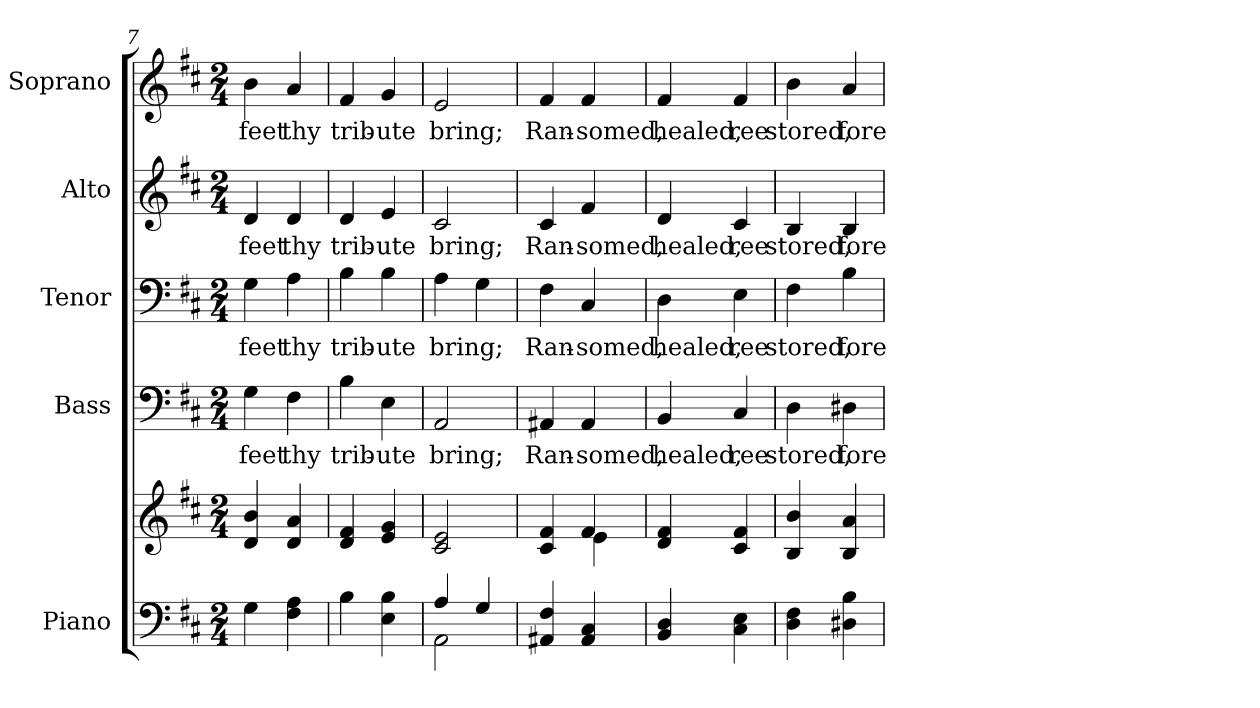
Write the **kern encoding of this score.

**kern	**kern	**kern	**text	**kern	**text	**kern	**text	**kern	**text
*part5	*part5	*part4	*part4	*part3	*part3	*part2	*part2	*part1	*part1
*staff6	*staff5	*staff4	*staff4	*staff3	*staff3	*staff2	*staff2	*staff1	*staff1
*I"Piano	*	*I"Bass	*	*I"Tenor	*	*I"Alto	*	*I"Soprano	*
*I'Pno.	*	*I'B.	*	*I'T.	*	*I'A.	*	*I'S.	*
*clefF4	*clefG2	*clefF4	*	*clefF4	*	*clefG2	*	*clefG2	*
*k[f#c#]	*k[f#c#]	*k[f#c#]	*	*k[f#c#]	*	*k[f#c#]	*	*k[f#c#]	*
*D:	*D:	*D:	*	*D:	*	*D:	*	*D:	*
*M2/4	*M2/4	*M2/4	*	*M2/4	*	*M2/4	*	*M2/4	*
=7	=7	=7	=7	=7	=7	=7	=7	=7	=7
!	!	!	!LO:LY:b:color=#000000	!	!	!	!	!	!
!	!	!	!	!	!LO:LY:b:color=#000000	!	!	!	!
!	!	!	!	!	!	!	!LO:LY:b:color=#000000	!	!
!	!	!	!	!	!	!	!	!	!LO:LY:b:color=#000000
4Gi\	4di/ 4bi	4Gi\	feet	4Gi\	feet	4di/	feet	4bi\	feet
!	!	!	!LO:LY:b:color=#000000	!	!	!	!	!	!
!	!	!	!	!	!LO:LY:b:color=#000000	!	!	!	!
!	!	!	!	!	!	!	!LO:LY:b:color=#000000	!	!
!	!	!	!	!	!	!	!	!	!LO:LY:b:color=#000000
4F#i\ 4Ai	4di/ 4ai	4F#i\	thy	4Ai\	thy	4di/	thy	4ai/	thy
=8	=8	=8	=8	=8	=8	=8	=8	=8	=8
!	!	!	!LO:LY:b:color=#000000	!	!	!	!	!	!
!	!	!	!	!	!LO:LY:b:color=#000000	!	!	!	!
!	!	!	!	!	!	!	!LO:LY:b:color=#000000	!	!
!	!	!	!	!	!	!	!	!	!LO:LY:b:color=#000000
4Bi\	4di/ 4f#i	4Bi\	trib-	4Bi\	trib-	4di/	trib-	4f#i/	trib-
!	!	!	!LO:LY:b:color=#000000	!	!	!	!	!	!
!	!	!	!	!	!LO:LY:b:color=#000000	!	!	!	!
!	!	!	!	!	!	!	!LO:LY:b:color=#000000	!	!
!	!	!	!	!	!	!	!	!	!LO:LY:b:color=#000000
4Ei\ 4Bi	4ei/ 4gi	4Ei\	-ute	4Bi\	-ute	4ei/	-ute	4gi/	-ute
!!LO:PB:g=z
=9	=9	=9	=9	=9	=9	=9	=9	=9	=9
*^	*	*	*	*	*	*	*	*	*
!	!	!	!	!LO:LY:b:color=#000000	!	!	!	!	!	!
!	!	!	!	!	!	!LO:LY:b:color=#000000	!	!	!	!
!	!	!	!	!	!	!	!	!LO:LY:b:color=#000000	!	!
!	!	!	!	!	!	!	!	!	!	!LO:LY:b:color=#000000
4Ai/	2AAi\	2c#i/ 2ei	2AAi/	bring;	4Ai\	bring;	2c#i/	bring;	2ei/	bring;
4Gi/	.	.	.	.	4Gi\	.	.	.	.	.
*v	*v	*	*	*	*	*	*	*	*	*
=10	=10	=10	=10	=10	=10	=10	=10	=10	=10
*	*^	*	*	*	*	*	*	*	*
!	!	!	!	!LO:LY:b:color=#000000	!	!	!	!	!	!
!	!	!	!	!	!	!LO:LY:b:color=#000000	!	!	!	!
!	!	!	!	!	!	!	!	!LO:LY:b:color=#000000	!	!
!	!	!	!	!	!	!	!	!	!	!LO:LY:b:color=#000000
4AA#Xi/ 4F#i	4c#i/ 4f#i	4ryy	4AA#Xi/	Ran-	4F#i\	Ran-	4c#i/	Ran-	4f#i/	Ran-
!	!	!	!	!LO:LY:b:color=#000000	!	!	!	!	!	!
!	!	!	!	!	!	!LO:LY:b:color=#000000	!	!	!	!
!	!	!	!	!	!	!	!	!LO:LY:b:color=#000000	!	!
!	!	!	!	!	!	!	!	!	!	!LO:LY:b:color=#000000
4AA#i/ 4C#i	4f#i/	4ei\	4AA#i/	-somed,	4C#i/	-somed,	4f#i/	-somed,	4f#i/	-somed,
*	*v	*v	*	*	*	*	*	*	*	*
=11	=11	=11	=11	=11	=11	=11	=11	=11	=11
*	*^	*	*	*	*	*	*	*	*
!	!	!	!	!LO:LY:b:color=#000000	!	!	!	!	!	!
*	*v	*v	*	*	*	*	*	*	*	*
*	*^	*	*	*	*	*	*	*	*
!	!	!	!	!	!	!LO:LY:b:color=#000000	!	!	!	!
*	*v	*v	*	*	*	*	*	*	*	*
*	*^	*	*	*	*	*	*	*	*
!	!	!	!	!	!	!	!	!LO:LY:b:color=#000000	!	!
*	*v	*v	*	*	*	*	*	*	*	*
*	*^	*	*	*	*	*	*	*	*
!	!	!	!	!	!	!	!	!	!	!LO:LY:b:color=#000000
*	*v	*v	*	*	*	*	*	*	*	*
4BBi/ 4Di	4di/ 4f#i	4BBi/	healed,	4Di\	healed,	4di/	healed,	4f#i/	healed,
!	!	!	!LO:LY:b:color=#000000	!	!	!	!	!	!
!	!	!	!	!	!LO:LY:b:color=#000000	!	!	!	!
!	!	!	!	!	!	!	!LO:LY:b:color=#000000	!	!
!	!	!	!	!	!	!	!	!	!LO:LY:b:color=#000000
4C#i\ 4Ei	4c#i/ 4f#i	4C#i/	ree	4Ei\	ree	4c#i/	ree	4f#i/	ree
=12	=12	=12	=12	=12	=12	=12	=12	=12	=12
!	!	!	!LO:LY:b:color=#000000	!	!	!	!	!	!
!	!	!	!	!	!LO:LY:b:color=#000000	!	!	!	!
!	!	!	!	!	!	!	!LO:LY:b:color=#000000	!	!
!	!	!	!	!	!	!	!	!	!LO:LY:b:color=#000000
4Di\ 4F#i	4Bi/ 4bi	4Di\	stored,	4F#i\	stored,	4Bi/	stored,	4bi\	stored,
!	!	!	!LO:LY:b:color=#000000	!	!	!	!	!	!
!	!	!	!	!	!LO:LY:b:color=#000000	!	!	!	!
!	!	!	!	!	!	!	!LO:LY:b:color=#000000	!	!
!	!	!	!	!	!	!	!	!	!LO:LY:b:color=#000000
4D#Xi\ 4Bi	4Bi/ 4ai	4D#Xi\	fore	4Bi\	fore	4Bi/	fore	4ai/	fore
=	=	=	=	=	=	=	=	=	=
*-	*-	*-	*-	*-	*-	*-	*-	*-	*-
